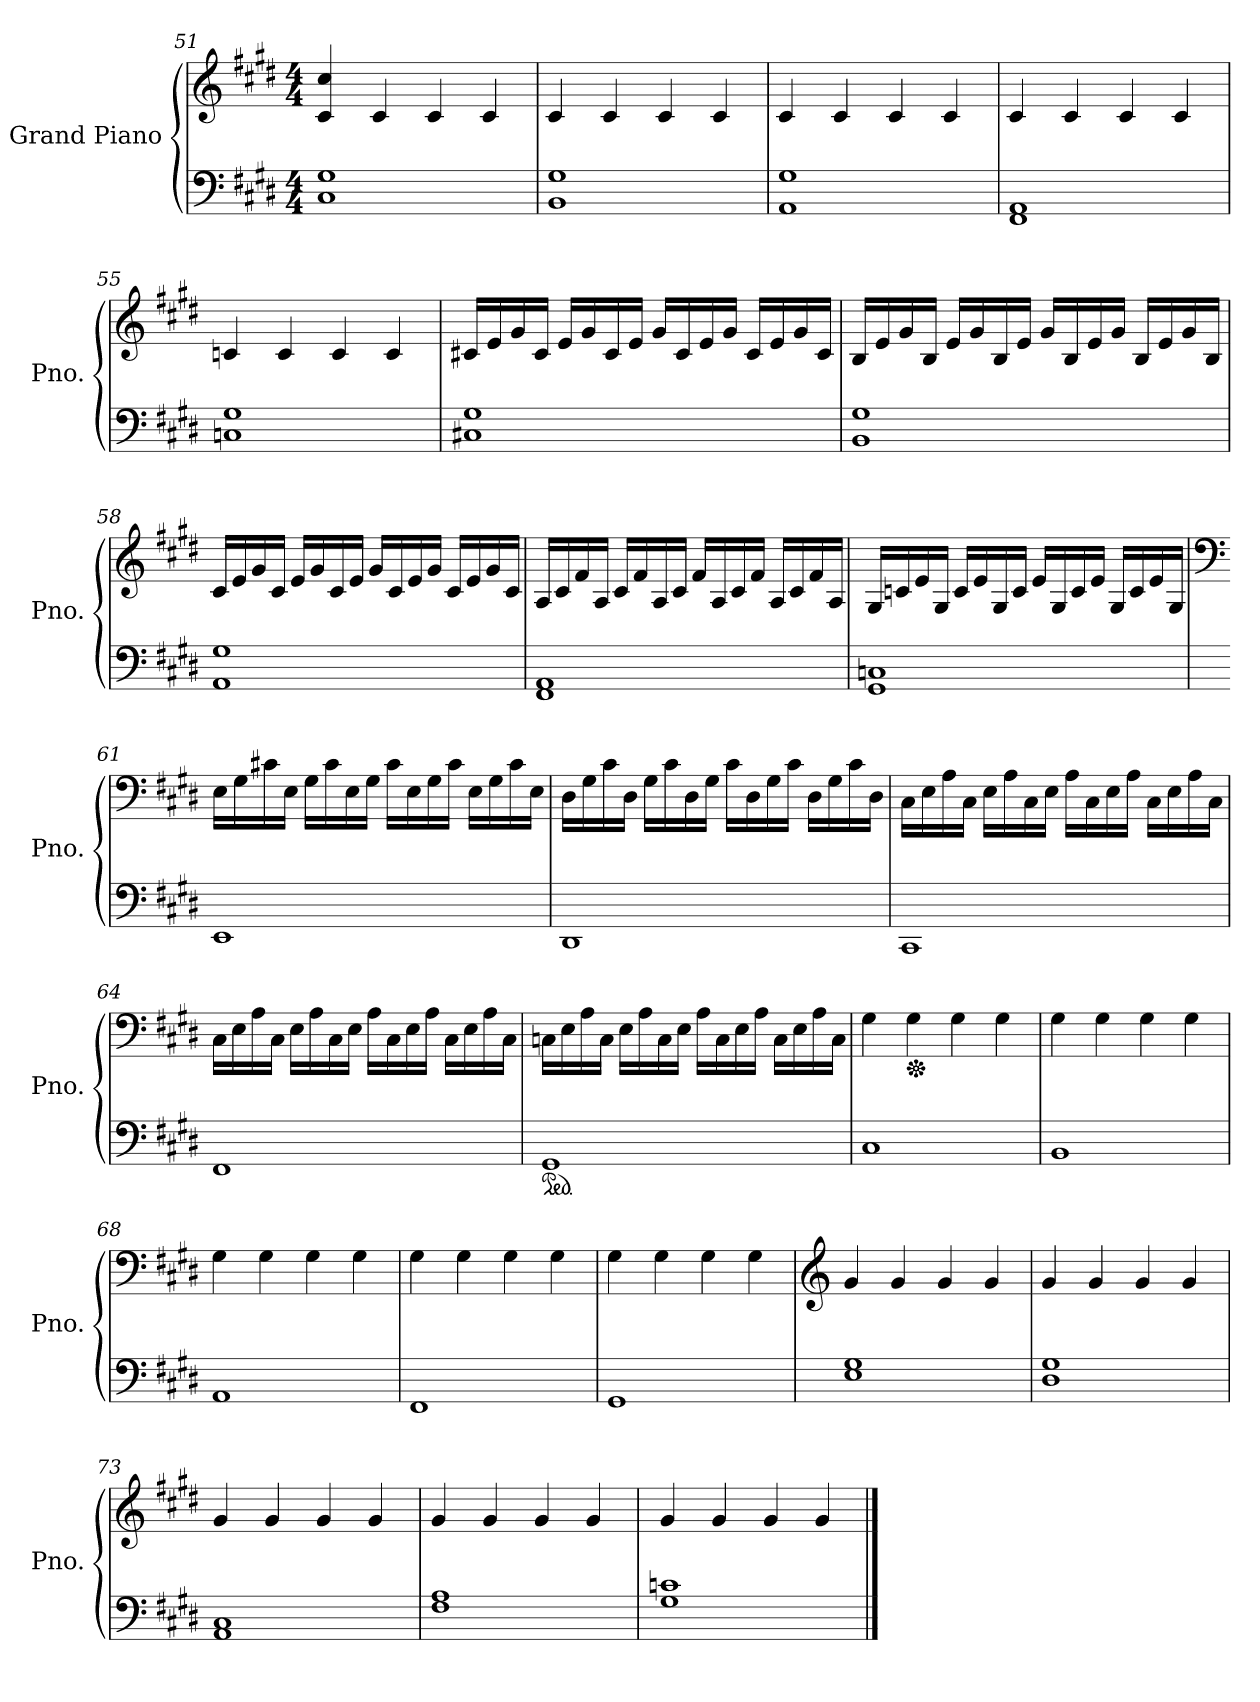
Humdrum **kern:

**kern	**kern
*part1	*part1
*staff2	*staff1
*I"Grand Piano	*
*I'Pno.	*
*clefF4	*clefG2
*k[f#c#g#d#]	*k[f#c#g#d#]
*M4/4	*M4/4
=51	=51
1C# 1G#	4c#/ 4cc#/
.	4c#/
.	4c#/
.	4c#/
!!LO:LB:g=z
=52	=52
1BB 1G#	4c#/
.	4c#/
.	4c#/
.	4c#/
=53	=53
1AA 1G#	4c#/
.	4c#/
.	4c#/
.	4c#/
=54	=54
1FF# 1AA	4c#/
.	4c#/
.	4c#/
.	4c#/
=55	=55
1Cn 1G#	4cn/
.	4c/
.	4c/
.	4c/
=56	=56
1C#X 1G#	16c#X/LL
.	16e/
.	16g#/
.	16c#/JJ
.	16e/LL
.	16g#/
.	16c#/
.	16e/JJ
.	16g#/LL
.	16c#/
.	16e/
.	16g#/JJ
.	16c#/LL
.	16e/
.	16g#/
.	16c#/JJ
!!LO:LB:g=z
=57	=57
1BB 1G#	16B/LL
.	16e/
.	16g#/
.	16B/JJ
.	16e/LL
.	16g#/
.	16B/
.	16e/JJ
.	16g#/LL
.	16B/
.	16e/
.	16g#/JJ
.	16B/LL
.	16e/
.	16g#/
.	16B/JJ
=58	=58
1AA 1G#	16c#/LL
.	16e/
.	16g#/
.	16c#/JJ
.	16e/LL
.	16g#/
.	16c#/
.	16e/JJ
.	16g#/LL
.	16c#/
.	16e/
.	16g#/JJ
.	16c#/LL
.	16e/
.	16g#/
.	16c#/JJ
!!LO:LB:g=z
=59	=59
1FF# 1AA	16A/LL
.	16c#/
.	16f#/
.	16A/JJ
.	16c#/LL
.	16f#/
.	16A/
.	16c#/JJ
.	16f#/LL
.	16A/
.	16c#/
.	16f#/JJ
.	16A/LL
.	16c#/
.	16f#/
.	16A/JJ
=60	=60
1GG# 1Cn	16G#/LL
.	16cn/
.	16e/
.	16G#/JJ
.	16c/LL
.	16e/
.	16G#/
.	16c/JJ
.	16e/LL
.	16G#/
.	16c/
.	16e/JJ
.	16G#/LL
.	16c/
.	16e/
.	16G#/JJ
!!LO:LB:g=z
=61	=61
*	*clefF4
1EE	16E\LL
.	16G#\
.	16c#X\
.	16E\JJ
.	16G#\LL
.	16c#\
.	16E\
.	16G#\JJ
.	16c#\LL
.	16E\
.	16G#\
.	16c#\JJ
.	16E\LL
.	16G#\
.	16c#\
.	16E\JJ
=62	=62
1DD#	16D#\LL
.	16G#\
.	16c#\
.	16D#\JJ
.	16G#\LL
.	16c#\
.	16D#\
.	16G#\JJ
.	16c#\LL
.	16D#\
.	16G#\
.	16c#\JJ
.	16D#\LL
.	16G#\
.	16c#\
.	16D#\JJ
!!LO:PB:g=z
=63	=63
1CC#	16C#\LL
.	16E\
.	16A\
.	16C#\JJ
.	16E\LL
.	16A\
.	16C#\
.	16E\JJ
.	16A\LL
.	16C#\
.	16E\
.	16A\JJ
.	16C#\LL
.	16E\
.	16A\
.	16C#\JJ
=64	=64
1FF#	16C#\LL
.	16E\
.	16A\
.	16C#\JJ
.	16E\LL
.	16A\
.	16C#\
.	16E\JJ
.	16A\LL
.	16C#\
.	16E\
.	16A\JJ
.	16C#\LL
.	16E\
.	16A\
.	16C#\JJ
!!LO:LB:g=z
=65	=65
*ped	*
1GG#	16Cn\LL
.	16E\
.	16A\
.	16C\JJ
.	16E\LL
.	16A\
.	16C\
.	16E\JJ
.	16A\LL
.	16C\
.	16E\
.	16A\JJ
.	16C\LL
.	16E\
.	16A\
.	16C\JJ
=66	=66
1C#	4G#\
*	*Xped
.	4G#\
.	4G#\
.	4G#\
=67	=67
1BB	4G#\
.	4G#\
.	4G#\
.	4G#\
=68	=68
1AA	4G#\
.	4G#\
.	4G#\
.	4G#\
=69	=69
1FF#	4G#\
.	4G#\
.	4G#\
.	4G#\
=70	=70
1GG#	4G#\
.	4G#\
.	4G#\
.	4G#\
!!LO:LB:g=z
=71	=71
*	*clefG2
1E 1G#	4g#/
.	4g#/
.	4g#/
.	4g#/
=72	=72
1D# 1G#	4g#/
.	4g#/
.	4g#/
.	4g#/
=73	=73
1AA 1C#	4g#/
.	4g#/
.	4g#/
.	4g#/
=74	=74
1F# 1A	4g#/
.	4g#/
.	4g#/
.	4g#/
=75	=75
1G# 1cn	4g#/
.	4g#/
.	4g#/
.	4g#/
==	==
*-	*-
